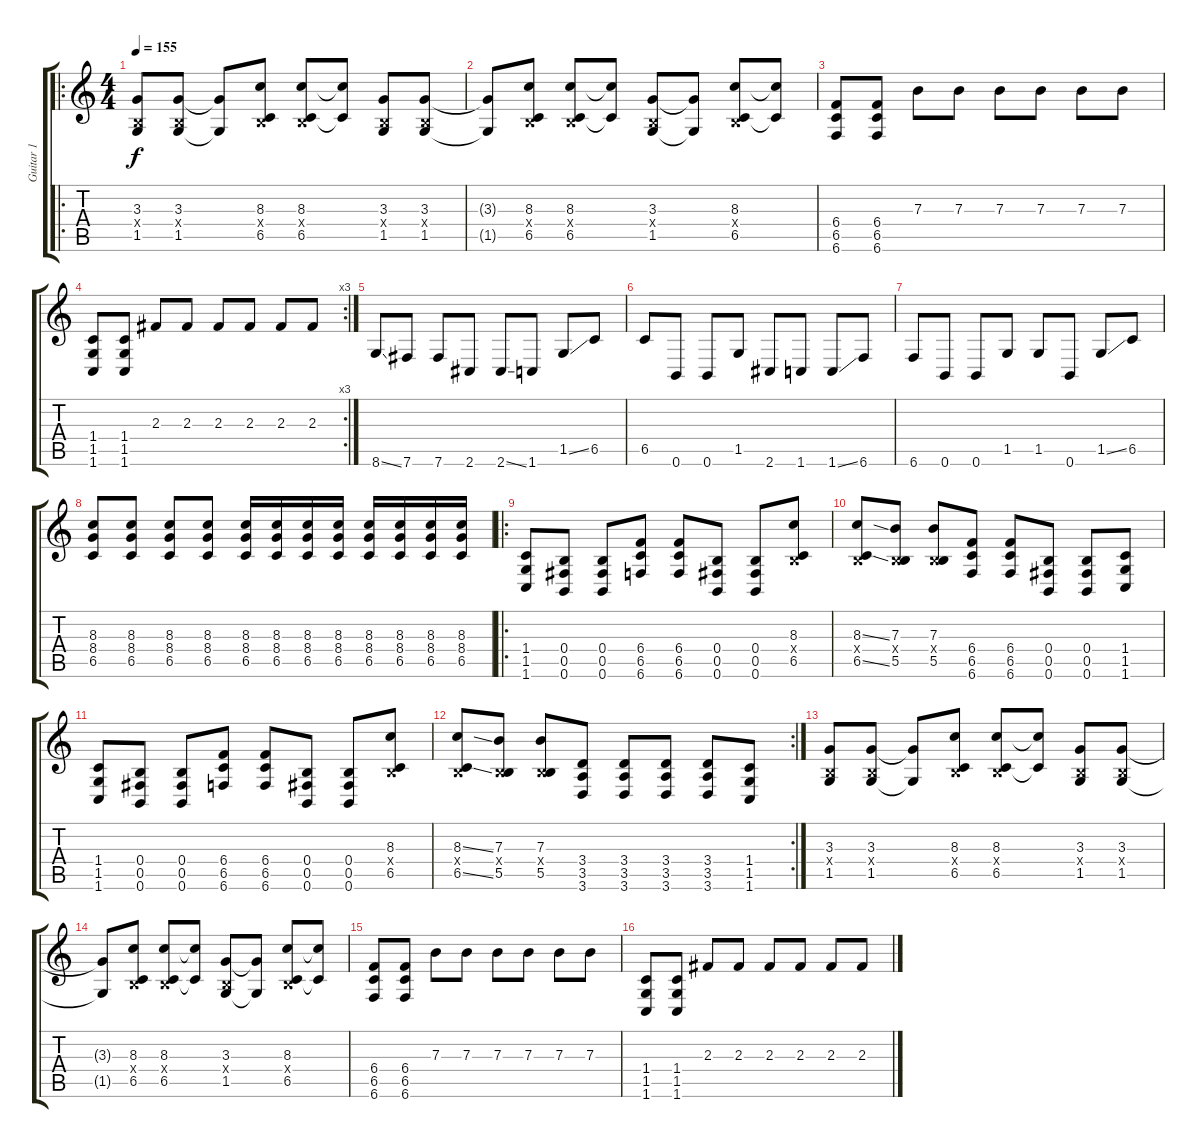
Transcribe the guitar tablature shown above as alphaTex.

\track ("Guitar 1" "Guitar 1") {instrument distortionguitar}
\staff {score tabs}
\tuning (Db4 Ab3 E3 B2 Gb2 B1) {hide}
\ro
\ts (4 4)
\tempo 155
\clef g2
\ks c
(3.3 0.4{x} 1.5).8{dy f} (3.3 0.4{x} 1.5).8 (3.3{t} 1.5{t}).8 (8.3 0.4{x} 6.5).8 (8.3 0.4{x} 6.5).8 (8.3{t} 6.5{t}).8 (3.3 0.4{x} 1.5).8 (3.3 0.4{x} 1.5).8 |
(3.3{t} 1.5{t}).8 (8.3 0.4{x} 6.5).8 (8.3 0.4{x} 6.5).8 (8.3{t} 6.5{t}).8 (3.3 0.4{x} 1.5).8 (3.3{t} 1.5{t}).8 (8.3 0.4{x} 6.5).8 (8.3{t} 6.5{t}).8 |
(6.4 6.5 6.6).8 (6.4 6.5 6.6).8 7.3.8 7.3.8 7.3.8 7.3.8 7.3.8 7.3.8 |
\rc 3
(1.4 1.5 1.6).8 (1.4 1.5 1.6).8 2.3.8 2.3.8 2.3.8 2.3.8 2.3.8 2.3.8 |
8.6{ss}.8 7.6.8 7.6.8 2.6.8 2.6{ss}.8 1.6.8 1.5{ss}.8 6.5.8 |
6.5.8 0.6.8 0.6.8 1.5.8 2.6.8 1.6.8 1.6{ss}.8 6.6.8 |
6.6.8 0.6.8 0.6.8 1.5.8 1.5.8 0.6.8 1.5{ss}.8 6.5.8 |
(8.3 8.4 6.5).8 (8.3 8.4 6.5).8 (8.3 8.4 6.5).8 (8.3 8.4 6.5).8 (8.3 8.4 6.5).16 (8.3 8.4 6.5).16 (8.3 8.4 6.5).16 (8.3 8.4 6.5).16 (8.3 8.4 6.5).16 (8.3 8.4 6.5).16 (8.3 8.4 6.5).16 (8.3 8.4 6.5).16 |
\ro
(1.4 1.5 1.6).8 (0.4 0.5 0.6).8 (0.4 0.5 0.6).8 (6.4 6.5 6.6).8 (6.4 6.5 6.6).8 (0.4 0.5 0.6).8 (0.4 0.5 0.6).8 (8.3 0.4{x} 6.5).8 |
(8.3{ss} 0.4{x} 6.5{ss}).8 (7.3 0.4{x} 5.5).8 (7.3 0.4{x} 5.5).8 (6.4 6.5 6.6).8 (6.4 6.5 6.6).8 (0.4 0.5 0.6).8 (0.4 0.5 0.6).8 (1.4 1.5 1.6).8 |
(1.4 1.5 1.6).8 (0.4 0.5 0.6).8 (0.4 0.5 0.6).8 (6.4 6.5 6.6).8 (6.4 6.5 6.6).8 (0.4 0.5 0.6).8 (0.4 0.5 0.6).8 (8.3 0.4{x} 6.5).8 |
\rc 2
(8.3{ss} 0.4{x} 6.5{ss}).8 (7.3 0.4{x} 5.5).8 (7.3 0.4{x} 5.5).8 (3.4 3.5 3.6).8 (3.4 3.5 3.6).8 (3.4 3.5 3.6).8 (3.4 3.5 3.6).8 (1.4 1.5 1.6).8 |
(3.3 0.4{x} 1.5).8 (3.3 0.4{x} 1.5).8 (3.3{t} 1.5{t}).8 (8.3 0.4{x} 6.5).8 (8.3 0.4{x} 6.5).8 (8.3{t} 6.5{t}).8 (3.3 0.4{x} 1.5).8 (3.3 0.4{x} 1.5).8 |
(3.3{t} 1.5{t}).8 (8.3 0.4{x} 6.5).8 (8.3 0.4{x} 6.5).8 (8.3{t} 6.5{t}).8 (3.3 0.4{x} 1.5).8 (3.3{t} 1.5{t}).8 (8.3 0.4{x} 6.5).8 (8.3{t} 6.5{t}).8 |
(6.4 6.5 6.6).8 (6.4 6.5 6.6).8 7.3.8 7.3.8 7.3.8 7.3.8 7.3.8 7.3.8 |
(1.4 1.5 1.6).8 (1.4 1.5 1.6).8 2.3.8 2.3.8 2.3.8 2.3.8 2.3.8 2.3.8
